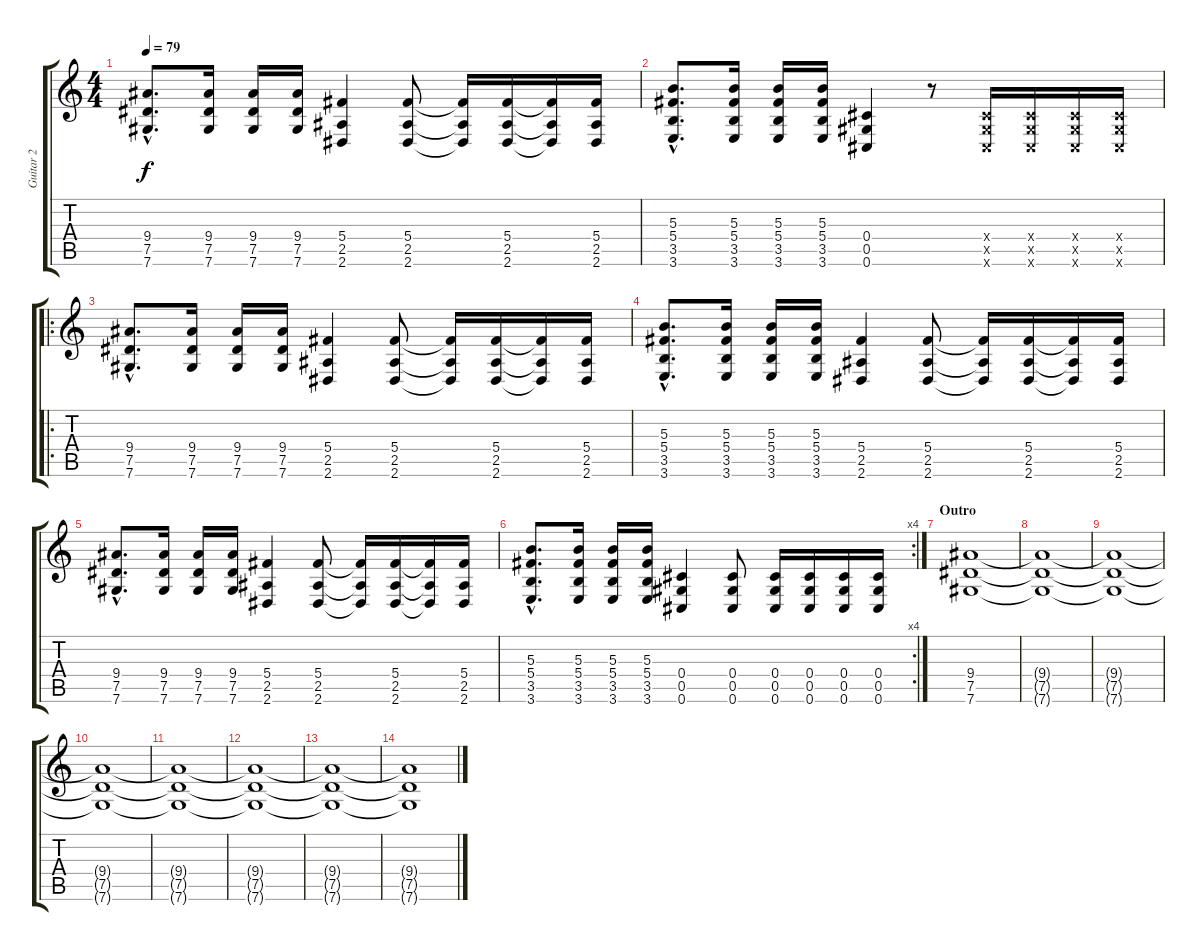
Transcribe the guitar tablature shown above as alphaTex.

\track ("Guitar 2" "Guitar 2") {instrument distortionguitar}
\staff {score tabs}
\tuning (Eb4 Bb3 Gb3 Db3 Ab2 Db2) {hide}
\ts (4 4)
\tempo 79
\clef g2
\ks c
(9.4{hac} 7.5{hac} 7.6{hac}).8{d dy f} (9.4 7.5 7.6).16 (9.4 7.5 7.6).16 (9.4 7.5 7.6).16 (5.4 2.5 2.6).4 (5.4 2.5 2.6).8 (5.4{t} 2.5{t} 2.6{t}).16 (5.4 2.5 2.6).16 (5.4{t} 2.5{t} 2.6{t}).16 (5.4 2.5 2.6).16 |
(5.3{hac} 5.4{hac} 3.5{hac} 3.6{hac}).8{d} (5.3 5.4 3.5 3.6).16 (5.3 5.4 3.5 3.6).16 (5.3 5.4 3.5 3.6).16 (0.4 0.5 0.6).4 r.8 (0.4{x} 0.5{x} 0.6{x}).16{volume 16 balance 15 instrument distortionguitar} (0.4{x} 0.5{x} 0.6{x}).16 (0.4{x} 0.5{x} 0.6{x}).16 (0.4{x} 0.5{x} 0.6{x}).16 |
\ro
(9.4{hac} 7.5{hac} 7.6{hac}).8{d volume 13 balance 15 instrument distortionguitar} (9.4 7.5 7.6).16 (9.4 7.5 7.6).16 (9.4 7.5 7.6).16 (5.4 2.5 2.6).4 (5.4 2.5 2.6).8 (5.4{t} 2.5{t} 2.6{t}).16 (5.4 2.5 2.6).16 (5.4{t} 2.5{t} 2.6{t}).16 (5.4 2.5 2.6).16 |
(5.3{hac} 5.4{hac} 3.5{hac} 3.6{hac}).8{d} (5.3 5.4 3.5 3.6).16 (5.3 5.4 3.5 3.6).16 (5.3 5.4 3.5 3.6).16 (5.4 2.5 2.6).4 (5.4 2.5 2.6).8 (5.4{t} 2.5{t} 2.6{t}).16 (5.4 2.5 2.6).16 (5.4{t} 2.5{t} 2.6{t}).16 (5.4 2.5 2.6).16 |
(9.4{hac} 7.5{hac} 7.6{hac}).8{d} (9.4 7.5 7.6).16 (9.4 7.5 7.6).16 (9.4 7.5 7.6).16 (5.4 2.5 2.6).4 (5.4 2.5 2.6).8 (5.4{t} 2.5{t} 2.6{t}).16 (5.4 2.5 2.6).16 (5.4{t} 2.5{t} 2.6{t}).16 (5.4 2.5 2.6).16 |
\rc 4
(5.3{hac} 5.4{hac} 3.5{hac} 3.6{hac}).8{d} (5.3 5.4 3.5 3.6).16 (5.3 5.4 3.5 3.6).16 (5.3 5.4 3.5 3.6).16 (0.4 0.5 0.6).4 (0.4 0.5 0.6).8 (0.4 0.5 0.6).16 (0.4 0.5 0.6).16 (0.4 0.5 0.6).16 (0.4 0.5 0.6).16 |
\section ("" "Outro")
(9.4 7.5 7.6).1 |
(9.4{t} 7.5{t} 7.6{t}).1 |
(9.4{t} 7.5{t} 7.6{t}).1 |
(9.4{t} 7.5{t} 7.6{t}).1 |
(9.4{t} 7.5{t} 7.6{t}).1 |
(9.4{t} 7.5{t} 7.6{t}).1 |
(9.4{t} 7.5{t} 7.6{t}).1 |
(9.4{t} 7.5{t} 7.6{t}).1
